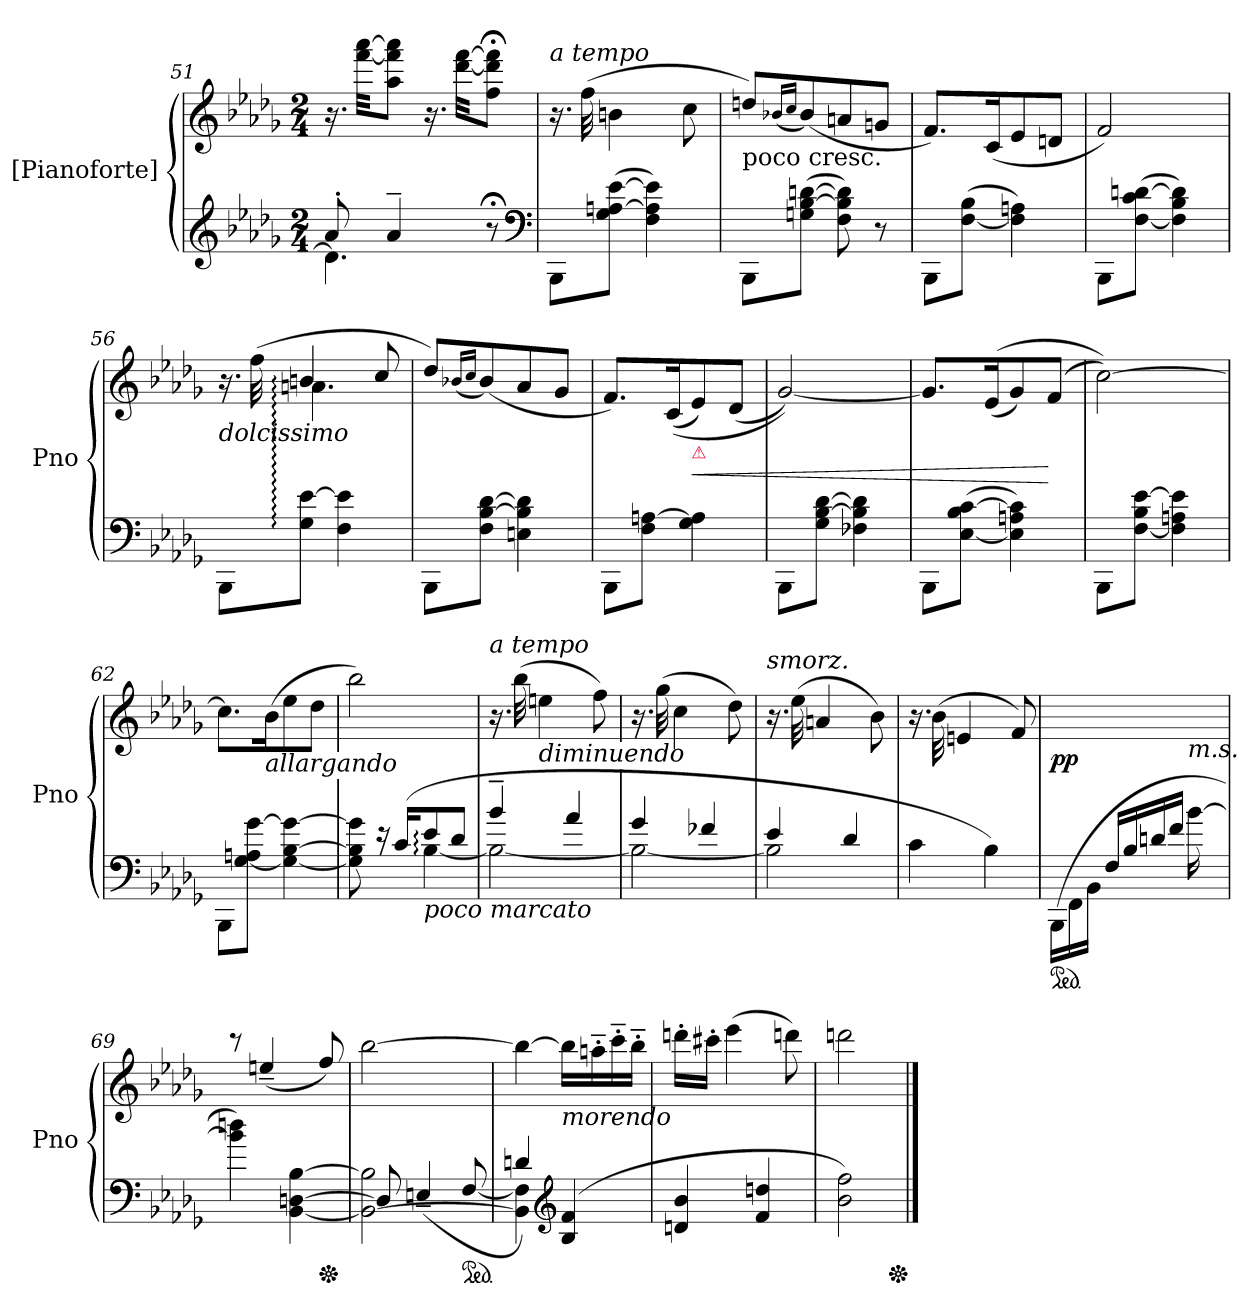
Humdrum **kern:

**kern	**kern	**dynam
*part1	*part1	*part1
*staff2	*staff1	*staff1/2
*I"[Pianoforte]	*	*
*I'Pno	*	*
*clefG2	*clefG2	*
*k[b-e-a-d-g-]	*k[b-e-a-d-g-]	*
*b-:	*b-:	*
*M2/4	*M2/4	*
=51	=51	=51
*^	*	*
8a-'/	4.d-\]	16.r	.
.	.	[32fff\ [32aaa-\KKL	.
4a-~/	.	8aa-\ 8fff]\ 8aaa-]\J	.
.	.	16.r	.
.	.	[32ddd-\ [32fff\KKL	.
8r;<	8ryy	8ff;<\ 8ddd-];<\ 8fff];<\J	.
*v	*v	*	*
*clefF4	*	*
=52	=52	=52
*^	*	*
!	!	!LO:TX:a:i:t=a tempo	!
*v	*v	*	*
8BBB-\L	16.r	.
.	(32ff\	.
(<8G-\ [8An\ [8e-\J	4bn\	.
4F\ 4A]\ 4e-]\)	.	.
.	8cc\	.
=53	=53	=53
!	!LO:TX:c:t=poco cresc.	!
8BBB-\L	8ddn/L)	.
.	(16qqb-X/LL	.
.	16qqcc/JJ	.
(<8Gn\ [8B-\ [8dn\J	(8b-/)	.
8F\ 8B-]\ 8d]\)	8an/	.
8r	8gn/J	.
=54	=54	=54
8BBB-\L	8.f/L)	.
([8F\ 8B-\J	.	.
.	(16c/K	.
4F]\ 4An\)	8e-/	.
.	8dn/J	.
=55	=55	=55
8BBB-\L	2f/)	.
(<[8F\ 8c\ [8dn\J	.	.
4F]\ 4B-\ 4d]\)	.	.
=56	=56	=56
*	*^	*
!	!LO:TX:b:i:t=dolcissimo	!	!
8BBB-\L	16.r	8ryy	.
.	(32ff\	.	.
8G-::\ [8e-::\J	4bn::/	4.an::\	.
4F\ 4e-]\	.	.	.
.	8cc/	.	.
*	*v	*v	*
=57	=57	=57
8BBB-\L	8dd-/L)	.
.	(16qqb-X/LL	.
.	16qqcc/JJ	.
8F\ [8B-\ [8d-\J	(8b-/)	.
4En\ 4B-]\ 4d-]\	8a-/	.
.	8g-/J	.
=58	=58	=58
8BBB-\L	8.f/L)	.
8F\ [8An\J	.	.
.	((16c/K	.
!	!LO:TX:b:i:color=crimson:t=⚠	!
4G-\ 4A]\	8e-/)	<
.	(8d-/J	.
=59	=59	=59
8BBB-\L	[2g-/))	.
8G-\ [8B-\ [8d-\J	.	.
4F-X\ 4B-]\ 4d-]\	.	.
=60	=60	=60
8BBB-\L	8.g-/L]	.
(<[8E-\ 8B-\ [8c\J	.	.
.	((16e-/K	.
4E-]\ 4An\ 4c]\)	8g-/)	.
.	(8f/J	[
=61	=61	=61
8BBB-\L	[2cc\))	.
[8F\ 8B-\ [8e-\J	.	.
4F]\ 4An\ 4e-]\	.	.
=62	=62	=62
8BBB-\L	8.cc\L]	.
[8G-\ 8An\ [8g-\J	.	.
!	!LO:TX:b:i:t=allargando	!
.	(16b-\K	.
4G-_\ [4B-\ 4g-_\	8ee-\	.
.	8dd-\J	.
=63	=63	=63
*^	*	*
8G-]\ 8B-]\ 8g-]\	4ryy	2bb-\)	.
16re	.	.	.
(16c/KL	.	.	.
!LO:TX:b:i:t=poco marcato	!	!	!
8e-:/	[4B-:\	.	.
8d-/J	.	.	.
=64	=64	=64	=64
!	!	!LO:TX:a:i:t=a tempo	!
4b-~/	2B-\_	16.r	.
.	.	(32bb-\	.
!	!	!LO:TX:c:i:t=diminuendo	!
.	.	4een\	.
4a-/	.	.	.
.	.	8ff\)	.
=65	=65	=65	=65
4g-/	2B-\_	16.r	.
.	.	(32gg-\	.
.	.	4cc\	.
4f-X/	.	.	.
.	.	8dd-\)	.
=66	=66	=66	=66
!	!	!LO:TX:a:i:t=smorz.	!
4e-/	2B-\]	16.r	.
.	.	(32ee-\	.
.	.	4an/	.
4d-/	.	.	.
.	.	8b-\)	.
*v	*v	*	*
=67	=67	=67
4c\	16.r	.
.	(32b-\	.
.	4en/	.
4B-\)	.	.
.	8f/)	.
=68	=68	=68
!	!LO:TX:a:i:t=a tempo	!
*	*^	*
*ped	*	*	*
(16BBB-\LL	2ryy	4..ryy	pp
16FF\	.	.	.
16BB-\JJ	.	.	.
16F/LL	.	.	.
16B-/	.	.	.
16dn/	.	.	.
16f/JJ	.	.	.
!	!	!LO:TX:b:i:t=m.s.	!
[16b-\	.	16ryy	.
*	*v	*v	*
=69	=69	=69
4b-]\ 4ddn\)	8rccc	.
.	(>4een~/	.
[<4BB-\ [4Dn\ [4B-\	.	.
*Xped	*	*
.	8ff/)	.
=70	=70	=70
*^	*	*
2BB-_\ 2B-]\	8D/]	[2bb-\	.
.	(>4En~>/	.	.
*ped	*	*	*
.	[8F/	.	.
=71	=71	=71	=71
4dn/)	4BB-]\ 4F]\	4bb-\_	.
*clefG2	*	*	*
!	!	!LO:TX:b:i:t=morendo	!
(4B-/ 4f/	4ryy	16bb-\LL]	.
.	.	16aan'~\	.
.	.	16ccc'~\	.
.	.	16bb-'~\JJ	.
*v	*v	*	*
=72	=72	=72
4dn/ 4b-/	16dddn'\LL	.
.	16ccc#X'\JJ	.
.	(4eee-\	.
4f/ 4ddn/	.	.
.	8dddn\)	.
=73	=73	=73
2b-\ 2ff\)	2dddn\	.
*Xped	*	*
==	==	==
*-	*-	*-
